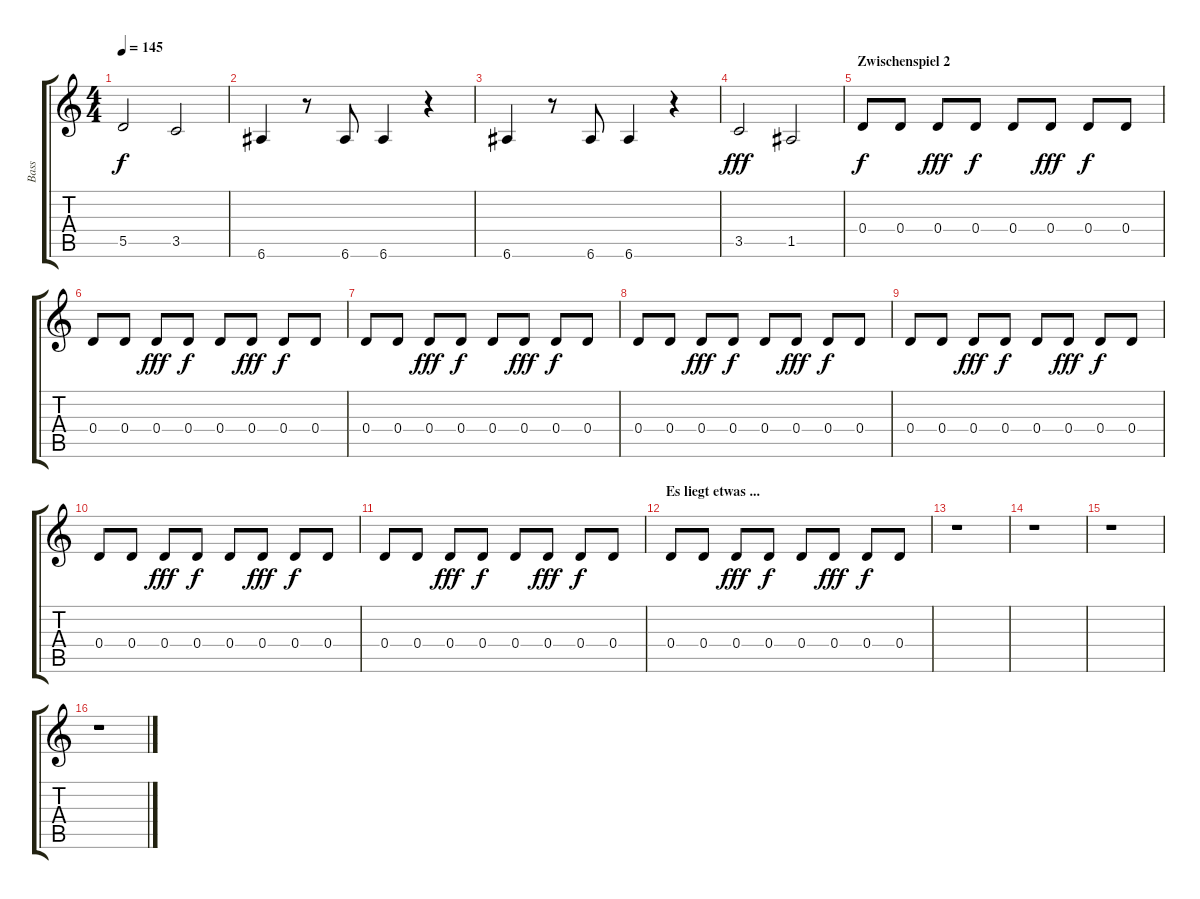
\track ("Bass" "Bass") {instrument electricbassfinger}
\staff {score tabs}
\tuning (E4 B3 G3 D3 A2 E2) {hide}
\ts (4 4)
\tempo 145
\clef g2
\ks c
5.5.2{dy f} 3.5.2 |
6.6.4 r.8 6.6.8 6.6.4 r.4 |
6.6.4 r.8 6.6.8 6.6.4 r.4 |
3.5.2{dy fff} 1.5.2 |
\section ("" "Zwischenspiel 2")
0.4.8{dy f} 0.4.8 0.4.8{dy fff} 0.4.8{dy f} 0.4.8 0.4.8{dy fff} 0.4.8{dy f} 0.4.8 |
0.4.8 0.4.8 0.4.8{dy fff} 0.4.8{dy f} 0.4.8 0.4.8{dy fff} 0.4.8{dy f} 0.4.8 |
0.4.8 0.4.8 0.4.8{dy fff} 0.4.8{dy f} 0.4.8 0.4.8{dy fff} 0.4.8{dy f} 0.4.8 |
0.4.8 0.4.8 0.4.8{dy fff} 0.4.8{dy f} 0.4.8 0.4.8{dy fff} 0.4.8{dy f} 0.4.8 |
0.4.8 0.4.8 0.4.8{dy fff} 0.4.8{dy f} 0.4.8 0.4.8{dy fff} 0.4.8{dy f} 0.4.8 |
0.4.8 0.4.8 0.4.8{dy fff} 0.4.8{dy f} 0.4.8 0.4.8{dy fff} 0.4.8{dy f} 0.4.8 |
0.4.8 0.4.8 0.4.8{dy fff} 0.4.8{dy f} 0.4.8 0.4.8{dy fff} 0.4.8{dy f} 0.4.8 |
\section ("" "Es liegt etwas ...")
0.4.8 0.4.8 0.4.8{dy fff} 0.4.8{dy f} 0.4.8 0.4.8{dy fff} 0.4.8{dy f} 0.4.8 |
r.1 |
r.1 |
r.1 |
r.1
